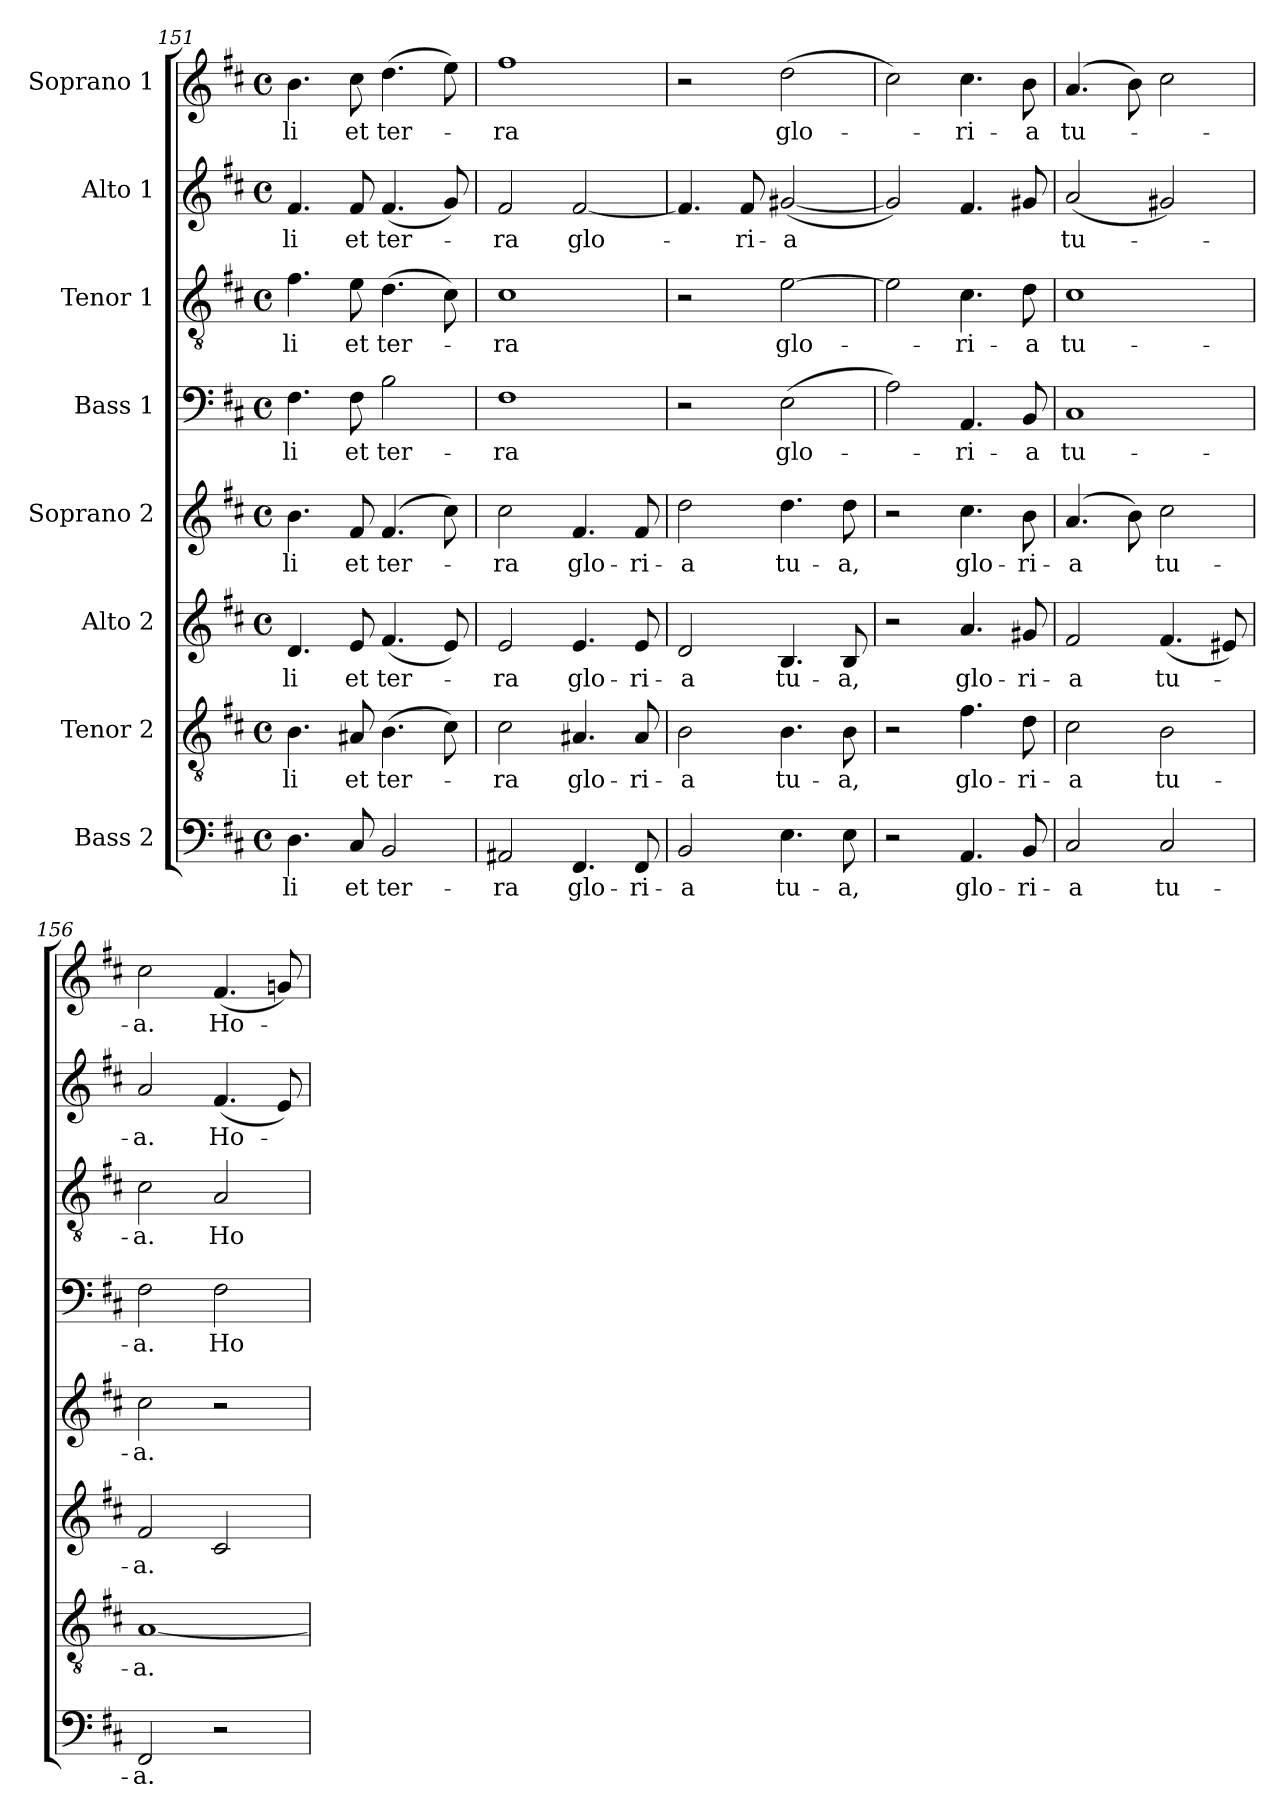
**kern	**text	**kern	**text	**kern	**text	**kern	**text	**kern	**text	**kern	**text	**kern	**text	**kern	**text
*part8	*part8	*part7	*part7	*part6	*part6	*part5	*part5	*part4	*part4	*part3	*part3	*part2	*part2	*part1	*part1
*staff8	*staff8	*staff7	*staff7	*staff6	*staff6	*staff5	*staff5	*staff4	*staff4	*staff3	*staff3	*staff2	*staff2	*staff1	*staff1
*I"Bass 2	*	*I"Tenor 2	*	*I"Alto 2	*	*I"Soprano 2	*	*I"Bass 1	*	*I"Tenor 1	*	*I"Alto 1	*	*I"Soprano 1	*
!!LO:PB:g=z
*clefF4	*	*clefGv2	*	*clefG2	*	*clefG2	*	*clefF4	*	*clefGv2	*	*clefG2	*	*clefG2	*
*k[f#c#]	*	*k[f#c#]	*	*k[f#c#]	*	*k[f#c#]	*	*k[f#c#]	*	*k[f#c#]	*	*k[f#c#]	*	*k[f#c#]	*
*D:	*	*D:	*	*D:	*	*D:	*	*D:	*	*D:	*	*D:	*	*D:	*
*M4/4	*	*M4/4	*	*M4/4	*	*M4/4	*	*M4/4	*	*M4/4	*	*M4/4	*	*M4/4	*
*met(c)	*	*met(c)	*	*met(c)	*	*met(c)	*	*met(c)	*	*met(c)	*	*met(c)	*	*met(c)	*
=151	=151	=151	=151	=151	=151	=151	=151	=151	=151	=151	=151	=151	=151	=151	=151
4.D\	-li	4.B\	-li	4.d/	-li	4.b\	-li	4.F#\	-li	4.f#\	-li	4.f#/	-li	4.b\	-li
8C#/	et	8A#X/	et	8e/	et	8f#/	et	8F#\	et	8e\	et	8f#/	et	8cc#\	et
2BB/	ter-	(4.B\	ter-	(4.f#/	ter-	(4.f#/	ter-	2B\	ter-	(4.d\	ter-	(4.f#/	ter-	(4.dd\	ter-
.	.	8c#\)	.	8e/)	.	8cc#\)	.	.	.	8c#\)	.	8g/)	.	8ee\)	.
=152	=152	=152	=152	=152	=152	=152	=152	=152	=152	=152	=152	=152	=152	=152	=152
2AA#X/	-ra	2c#\	-ra	2e/	-ra	2cc#\	-ra	1F#	-ra	1c#	-ra	2f#/	-ra	1ff#	-ra
4.FF#/	glo-	4.A#X/	glo-	4.e/	glo-	4.f#/	glo-	.	.	.	.	[2f#/	glo-	.	.
8FF#/	-ri-	8A#/	-ri-	8e/	-ri-	8f#/	-ri-	.	.	.	.	.	.	.	.
=153	=153	=153	=153	=153	=153	=153	=153	=153	=153	=153	=153	=153	=153	=153	=153
2BB/	-a	2B\	-a	2d/	-a	2dd\	-a	2r	.	2r	.	4.f#/]	.	2r	.
.	.	.	.	.	.	.	.	.	.	.	.	8f#/	-ri-	.	.
4.E\	tu-	4.B\	tu-	4.B/	tu-	4.dd\	tu-	(2E\	glo-	[2e\	glo-	([2g#X/	-a	(2dd\	glo-
8E\	-a,	8B\	-a,	8B/	-a,	8dd\	-a,	.	.	.	.	.	.	.	.
=154	=154	=154	=154	=154	=154	=154	=154	=154	=154	=154	=154	=154	=154	=154	=154
2r	.	2r	.	2r	.	2r	.	2A\)	.	2e\]	.	2g#/])	.	2cc#\)	.
4.AA/	glo-	4.f#\	glo-	4.a/	glo-	4.cc#\	glo-	4.AA/	-ri-	4.c#\	-ri-	4.f#/	.	4.cc#\	-ri-
8BB/	-ri-	8d\	-ri-	8g#X/	-ri-	8b\	-ri-	8BB/	-a	8d\	-a	8g#X/	.	8b\	-a
=155	=155	=155	=155	=155	=155	=155	=155	=155	=155	=155	=155	=155	=155	=155	=155
2C#/	-a	2c#\	-a	2f#/	-a	(4.a/	-a	1C#	tu-	1c#	tu-	(2a/	tu-	(4.a/	tu-
.	.	.	.	.	.	8b\)	.	.	.	.	.	.	.	8b\)	.
2C#/	tu-	2B\	tu-	(4.f#/	tu-	2cc#\	tu-	.	.	.	.	2g#X/)	.	2cc#\	.
.	.	.	.	8e#X/)	.	.	.	.	.	.	.	.	.	.	.
=156	=156	=156	=156	=156	=156	=156	=156	=156	=156	=156	=156	=156	=156	=156	=156
2FF#/	-a.	[1A	-a.	2f#/	-a.	2cc#\	-a.	2F#\	-a.	2c#\	-a.	2a/	-a.	2cc#\	-a.
2r	.	.	.	2c#/	.	2r	.	2F#\	Ho-	2A/	Ho-	(4.f#/	Ho-	(4.f#/	Ho-
.	.	.	.	.	.	.	.	.	.	.	.	8e/)	.	8gn/)	.
=	=	=	=	=	=	=	=	=	=	=	=	=	=	=	=
*-	*-	*-	*-	*-	*-	*-	*-	*-	*-	*-	*-	*-	*-	*-	*-
